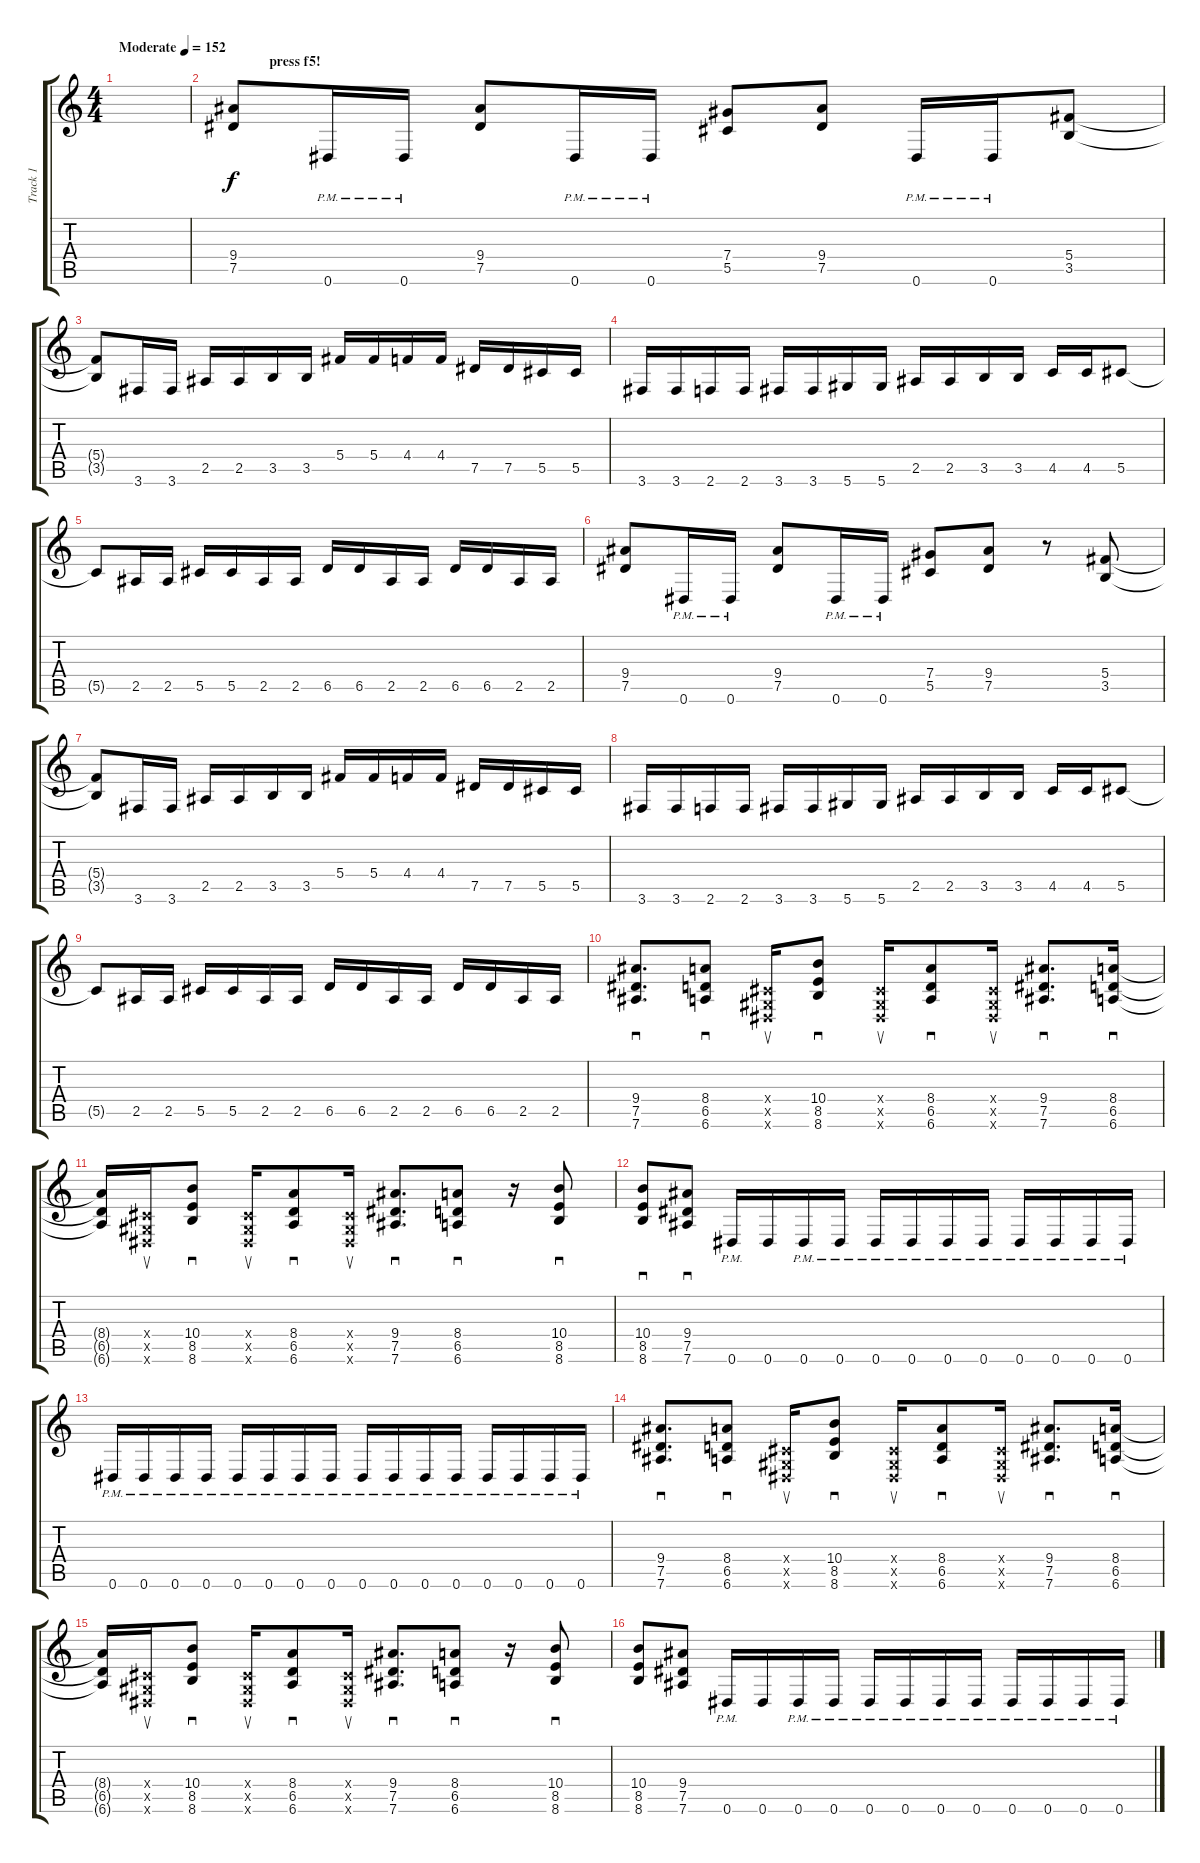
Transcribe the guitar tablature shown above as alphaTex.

\track ("Track 1" "Track 1") {instrument overdrivenguitar}
\staff {score tabs}
\tuning (Eb4 Bb3 Gb3 Db3 Ab2 Eb2) {hide}
\ts (4 4)
\section ("" "                                           press f5!")
\tempo (152 "Moderate")
\clef g2
\ks c
|
(9.4 7.5).8 0.6{pm}.16 0.6{pm}.16 (9.4 7.5).8 0.6{pm}.16 0.6{pm}.16 (7.4 5.5).8 (9.4 7.5).8 0.6{pm}.16 0.6{pm}.16 (5.4 3.5).8 |
(5.4{t} 3.5{t}).8 3.6.16 3.6.16 2.5.16 2.5.16 3.5.16 3.5.16 5.4.16 5.4.16 4.4.16 4.4.16 7.5.16 7.5.16 5.5.16 5.5.16 |
3.6.16 3.6.16 2.6.16 2.6.16 3.6.16 3.6.16 5.6.16 5.6.16 2.5.16 2.5.16 3.5.16 3.5.16 4.5.16 4.5.16 5.5.8 |
5.5{t}.8 2.5.16 2.5.16 5.5.16 5.5.16 2.5.16 2.5.16 6.5.16 6.5.16 2.5.16 2.5.16 6.5.16 6.5.16 2.5.16 2.5.16 |
(9.4 7.5).8 0.6{pm}.16 0.6{pm}.16 (9.4 7.5).8 0.6{pm}.16 0.6{pm}.16 (7.4 5.5).8 (9.4 7.5).8 r.8 (5.4 3.5).8 |
(5.4{t} 3.5{t}).8 3.6.16 3.6.16 2.5.16 2.5.16 3.5.16 3.5.16 5.4.16 5.4.16 4.4.16 4.4.16 7.5.16 7.5.16 5.5.16 5.5.16 |
3.6.16 3.6.16 2.6.16 2.6.16 3.6.16 3.6.16 5.6.16 5.6.16 2.5.16 2.5.16 3.5.16 3.5.16 4.5.16 4.5.16 5.5.8 |
5.5{t}.8 2.5.16 2.5.16 5.5.16 5.5.16 2.5.16 2.5.16 6.5.16 6.5.16 2.5.16 2.5.16 6.5.16 6.5.16 2.5.16 2.5.16 |
(9.4 7.5 7.6).8{d sd} (8.4 6.5 6.6).8{sd} (0.4{x} 0.5{x} 0.6{x}).16{su} (10.4 8.5 8.6).8{sd} (0.4{x} 0.5{x} 0.6{x}).16{su} (8.4 6.5 6.6).8{sd} (0.4{x} 0.5{x} 0.6{x}).16{su} (9.4 7.5 7.6).8{d sd} (8.4 6.5 6.6).16{sd} |
(8.4{t} 6.5{t} 6.6{t}).16 (0.4{x} 0.5{x} 0.6{x}).16{su} (10.4 8.5 8.6).8{sd} (0.4{x} 0.5{x} 0.6{x}).16{su} (8.4 6.5 6.6).8{sd} (0.4{x} 0.5{x} 0.6{x}).16{su} (9.4 7.5 7.6).8{d sd} (8.4 6.5 6.6).8{sd} r.16 (10.4 8.5 8.6).8{sd} |
(10.4 8.5 8.6).8{sd} (9.4 7.5 7.6).8{sd} 0.6{pm}.16 0.6.16 0.6{pm}.16 0.6{pm}.16 0.6{pm}.16 0.6{pm}.16 0.6{pm}.16 0.6{pm}.16 0.6{pm}.16 0.6{pm}.16 0.6{pm}.16 0.6{pm}.16 |
0.6{pm}.16 0.6{pm}.16 0.6{pm}.16 0.6{pm}.16 0.6{pm}.16 0.6{pm}.16 0.6{pm}.16 0.6{pm}.16 0.6{pm}.16 0.6{pm}.16 0.6{pm}.16 0.6{pm}.16 0.6{pm}.16 0.6{pm}.16 0.6{pm}.16 0.6{pm}.16 |
(9.4 7.5 7.6).8{d sd} (8.4 6.5 6.6).8{sd} (0.4{x} 0.5{x} 0.6{x}).16{su} (10.4 8.5 8.6).8{sd} (0.4{x} 0.5{x} 0.6{x}).16{su} (8.4 6.5 6.6).8{sd} (0.4{x} 0.5{x} 0.6{x}).16{su} (9.4 7.5 7.6).8{d sd} (8.4 6.5 6.6).16{sd} |
(8.4{t} 6.5{t} 6.6{t}).16 (0.4{x} 0.5{x} 0.6{x}).16{su} (10.4 8.5 8.6).8{sd} (0.4{x} 0.5{x} 0.6{x}).16{su} (8.4 6.5 6.6).8{sd} (0.4{x} 0.5{x} 0.6{x}).16{su} (9.4 7.5 7.6).8{d sd} (8.4 6.5 6.6).8{sd} r.16 (10.4 8.5 8.6).8{sd} |
(10.4 8.5 8.6).8 (9.4 7.5 7.6).8 0.6{pm}.16 0.6.16 0.6{pm}.16 0.6{pm}.16 0.6{pm}.16 0.6{pm}.16 0.6{pm}.16 0.6{pm}.16 0.6{pm}.16 0.6{pm}.16 0.6{pm}.16 0.6{pm}.16
